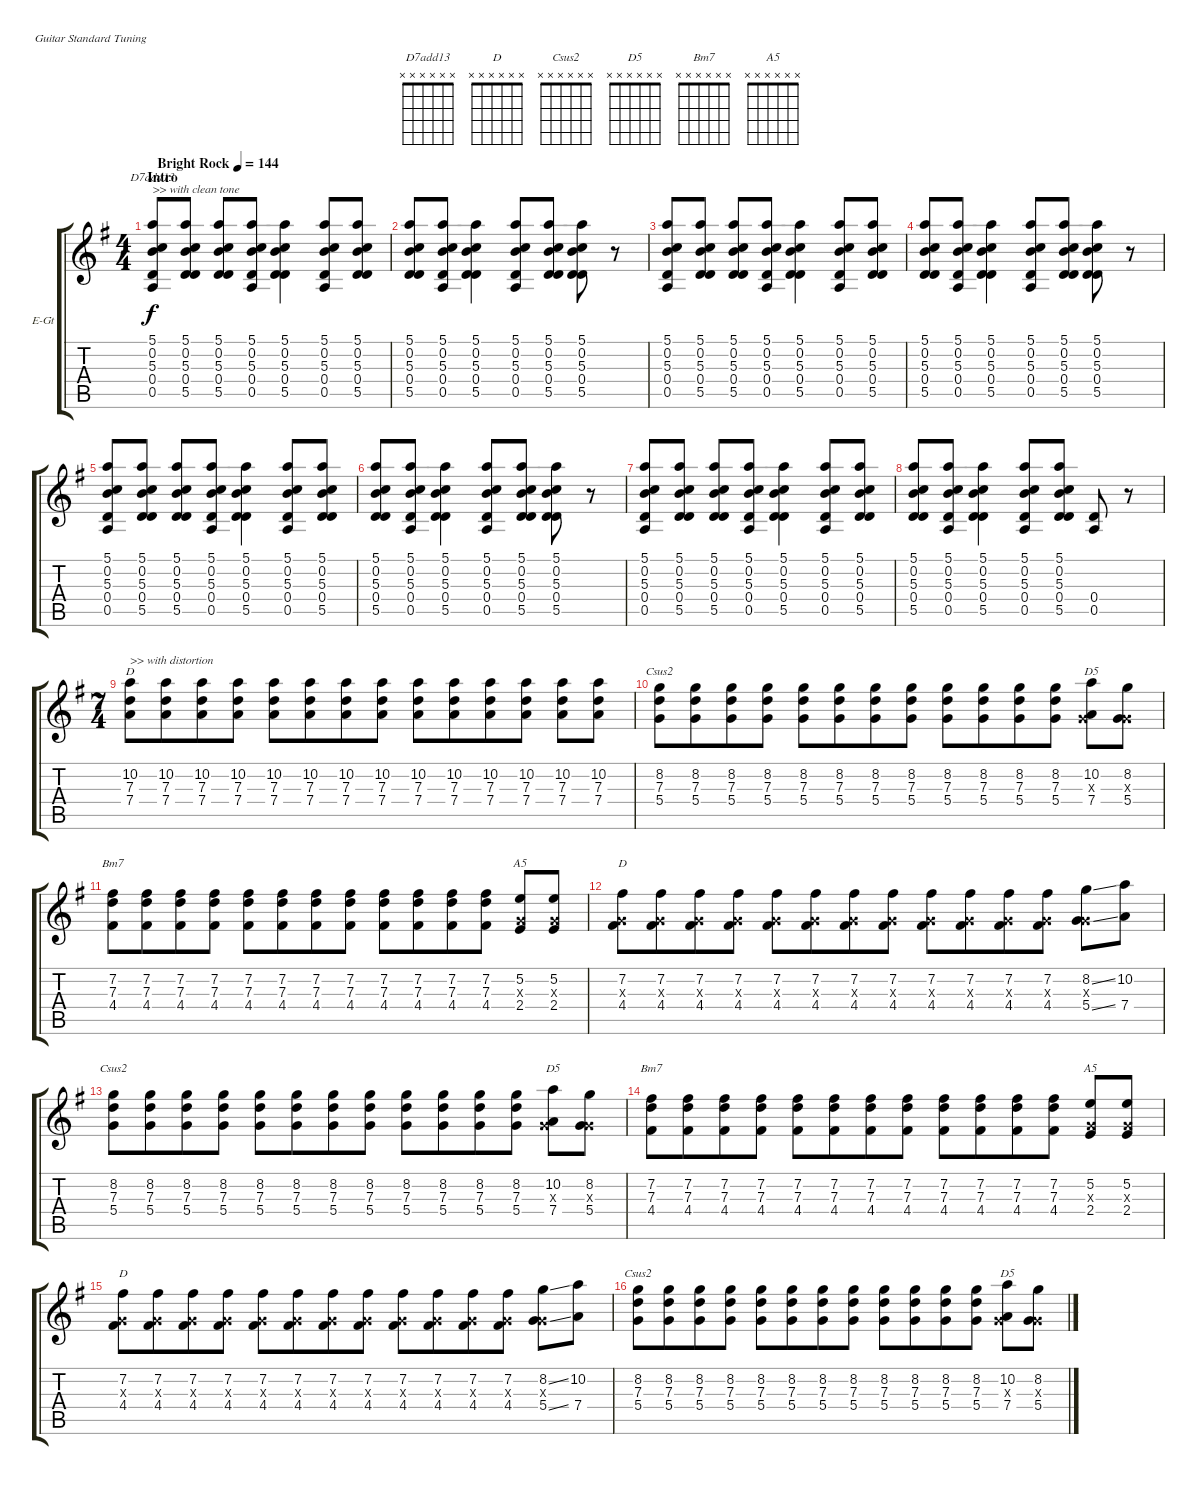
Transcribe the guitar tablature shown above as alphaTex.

\bracketExtendMode groupsimilarinstruments
\firstSystemTrackNameOrientation horizontal
\otherSystemsTrackNameOrientation horizontal
\track ("Guitar 1" "E-Gt") {instrument distortionguitar}
\staff {score tabs}
\tuning (E4 B3 G3 D3 A2 E2)
\chord ("D7add13" x x x x x x)
\chord ("D" x x x x x x)
\chord ("Csus2" x x x x x x)
\chord ("D5" x x x x x x)
\chord ("Bm7" x x x x x x)
\chord ("A5" x x x x x x)
\ts (4 4)
\beaming (8 2 2 2 2)
\section ("" "Intro")
\tempo (144 "Bright Rock")
\clef g2
\ks g
(5.1 0.2 5.3 0.4 0.5).8{ch "D7add13" txt ">> with clean tone" dy f instrument distortionguitar} (5.1 0.2 5.3 0.4 5.5).8 (5.1 0.2 5.3 0.4 5.5).8 (5.1 0.2 5.3 0.4 0.5).8 (5.1 0.2 5.3 0.4 5.5).4 (5.1 0.2 5.3 0.4 0.5).8 (5.1 0.2 5.3 0.4 5.5).8 |
(5.1 0.2 5.3 0.4 5.5).8 (5.1 0.2 5.3 0.4 0.5).8 (5.1 0.2 5.3 0.4 5.5).4 (5.1 0.2 5.3 0.4 0.5).8 (5.1 0.2 5.3 0.4 5.5).8 (5.1 0.2 5.3 0.4 5.5).8 r.8 |
(5.1 0.2 5.3 0.4 0.5).8 (5.1 0.2 5.3 0.4 5.5).8 (5.1 0.2 5.3 0.4 5.5).8 (5.1 0.2 5.3 0.4 0.5).8 (5.1 0.2 5.3 0.4 5.5).4 (5.1 0.2 5.3 0.4 0.5).8 (5.1 0.2 5.3 0.4 5.5).8 |
(5.1 0.2 5.3 0.4 5.5).8 (5.1 0.2 5.3 0.4 0.5).8 (5.1 0.2 5.3 0.4 5.5).4 (5.1 0.2 5.3 0.4 0.5).8 (5.1 0.2 5.3 0.4 5.5).8 (5.1 0.2 5.3 0.4 5.5).8 r.8 |
(5.1 0.2 5.3 0.4 0.5).8 (5.1 0.2 5.3 0.4 5.5).8 (5.1 0.2 5.3 0.4 5.5).8 (5.1 0.2 5.3 0.4 0.5).8 (5.1 0.2 5.3 0.4 5.5).4 (5.1 0.2 5.3 0.4 0.5).8 (5.1 0.2 5.3 0.4 5.5).8 |
(5.1 0.2 5.3 0.4 5.5).8 (5.1 0.2 5.3 0.4 0.5).8 (5.1 0.2 5.3 0.4 5.5).4 (5.1 0.2 5.3 0.4 0.5).8 (5.1 0.2 5.3 0.4 5.5).8 (5.1 0.2 5.3 0.4 5.5).8 r.8 |
(5.1 0.2 5.3 0.4 0.5).8 (5.1 0.2 5.3 0.4 5.5).8 (5.1 0.2 5.3 0.4 5.5).8 (5.1 0.2 5.3 0.4 0.5).8 (5.1 0.2 5.3 0.4 5.5).4 (5.1 0.2 5.3 0.4 0.5).8 (5.1 0.2 5.3 0.4 5.5).8 |
(5.1 0.2 5.3 0.4 5.5).8 (5.1 0.2 5.3 0.4 0.5).8 (5.1 0.2 5.3 0.4 5.5).4 (5.1 0.2 5.3 0.4 0.5).8 (5.1 0.2 5.3 0.4 5.5).8 (0.4 0.5).8 r.8 |
\ts (7 4)
\beaming (8 4 4 4 2)
(10.2 7.3 7.4).8{ch "D" txt ">> with distortion"} (10.2 7.3 7.4).8 (10.2 7.3 7.4).8 (10.2 7.3 7.4).8 (10.2 7.3 7.4).8 (10.2 7.3 7.4).8 (10.2 7.3 7.4).8 (10.2 7.3 7.4).8 (10.2 7.3 7.4).8 (10.2 7.3 7.4).8 (10.2 7.3 7.4).8 (10.2 7.3 7.4).8 (10.2 7.3 7.4).8 (10.2 7.3 7.4).8 |
(8.2 7.3 5.4).8{ch "Csus2"} (8.2 7.3 5.4).8 (8.2 7.3 5.4).8 (8.2 7.3 5.4).8 (8.2 7.3 5.4).8 (8.2 7.3 5.4).8 (8.2 7.3 5.4).8 (8.2 7.3 5.4).8 (8.2 7.3 5.4).8 (8.2 7.3 5.4).8 (8.2 7.3 5.4).8 (8.2 7.3 5.4).8 (10.2 0.3{x} 7.4).8{ch "D5"} (8.2 0.3{x} 5.4).8 |
(7.2 7.3 4.4).8{ch "Bm7"} (7.2 7.3 4.4).8 (7.2 7.3 4.4).8 (7.2 7.3 4.4).8 (7.2 7.3 4.4).8 (7.2 7.3 4.4).8 (7.2 7.3 4.4).8 (7.2 7.3 4.4).8 (7.2 7.3 4.4).8 (7.2 7.3 4.4).8 (7.2 7.3 4.4).8 (7.2 7.3 4.4).8 (5.2 0.3{x} 2.4).8{ch "A5"} (5.2 0.3{x} 2.4).8 |
(7.2 0.3{x} 4.4).8{ch "D"} (7.2 0.3{x} 4.4).8 (7.2 0.3{x} 4.4).8 (7.2 0.3{x} 4.4).8 (7.2 0.3{x} 4.4).8 (7.2 0.3{x} 4.4).8 (7.2 0.3{x} 4.4).8 (7.2 0.3{x} 4.4).8 (7.2 0.3{x} 4.4).8 (7.2 0.3{x} 4.4).8 (7.2 0.3{x} 4.4).8 (7.2 0.3{x} 4.4).8 (8.2{ss} 0.3{x} 5.4{ss}).8 (10.2 7.4).8 |
(8.2 7.3 5.4).8{ch "Csus2"} (8.2 7.3 5.4).8 (8.2 7.3 5.4).8 (8.2 7.3 5.4).8 (8.2 7.3 5.4).8 (8.2 7.3 5.4).8 (8.2 7.3 5.4).8 (8.2 7.3 5.4).8 (8.2 7.3 5.4).8 (8.2 7.3 5.4).8 (8.2 7.3 5.4).8 (8.2 7.3 5.4).8 (10.2 0.3{x} 7.4).8{ch "D5"} (8.2 0.3{x} 5.4).8 |
(7.2 7.3 4.4).8{ch "Bm7"} (7.2 7.3 4.4).8 (7.2 7.3 4.4).8 (7.2 7.3 4.4).8 (7.2 7.3 4.4).8 (7.2 7.3 4.4).8 (7.2 7.3 4.4).8 (7.2 7.3 4.4).8 (7.2 7.3 4.4).8 (7.2 7.3 4.4).8 (7.2 7.3 4.4).8 (7.2 7.3 4.4).8 (5.2 0.3{x} 2.4).8{ch "A5"} (5.2 0.3{x} 2.4).8 |
(7.2 0.3{x} 4.4).8{ch "D"} (7.2 0.3{x} 4.4).8 (7.2 0.3{x} 4.4).8 (7.2 0.3{x} 4.4).8 (7.2 0.3{x} 4.4).8 (7.2 0.3{x} 4.4).8 (7.2 0.3{x} 4.4).8 (7.2 0.3{x} 4.4).8 (7.2 0.3{x} 4.4).8 (7.2 0.3{x} 4.4).8 (7.2 0.3{x} 4.4).8 (7.2 0.3{x} 4.4).8 (8.2{ss} 0.3{x} 5.4{ss}).8 (10.2 7.4).8 |
(8.2 7.3 5.4).8{ch "Csus2"} (8.2 7.3 5.4).8 (8.2 7.3 5.4).8 (8.2 7.3 5.4).8 (8.2 7.3 5.4).8 (8.2 7.3 5.4).8 (8.2 7.3 5.4).8 (8.2 7.3 5.4).8 (8.2 7.3 5.4).8 (8.2 7.3 5.4).8 (8.2 7.3 5.4).8 (8.2 7.3 5.4).8 (10.2 0.3{x} 7.4).8{ch "D5"} (8.2 0.3{x} 5.4).8
